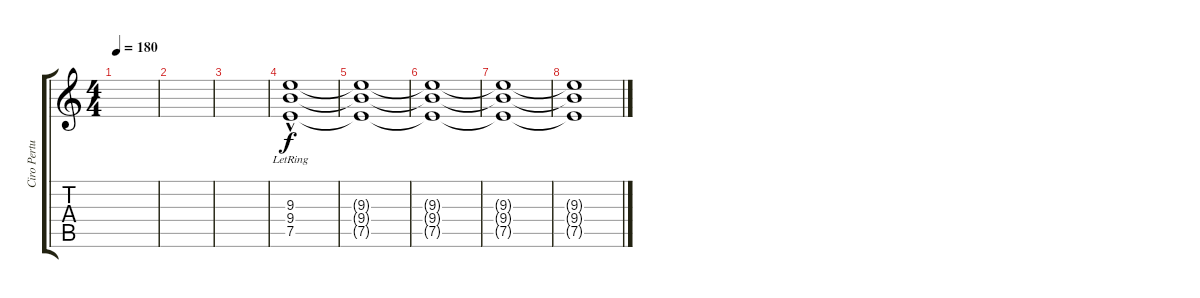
\track ("Ciro Pertusi" "Ciro Pertu") {instrument overdrivenguitar}
\staff {score tabs}
\tuning (E4 B3 G3 D3 A2 E2) {hide}
\ts (4 4)
\tempo 180
\clef g2
\ks c
|
|
|
(9.3{hac lr} 9.4{hac lr} 7.5{hac lr}).1 |
(9.3{t} 9.4{t} 7.5{t}).1{dy f} |
(9.3{t} 9.4{t} 7.5{t}).1 |
(9.3{t} 9.4{t} 7.5{t}).1 |
(9.3{t} 9.4{t} 7.5{t}).1
